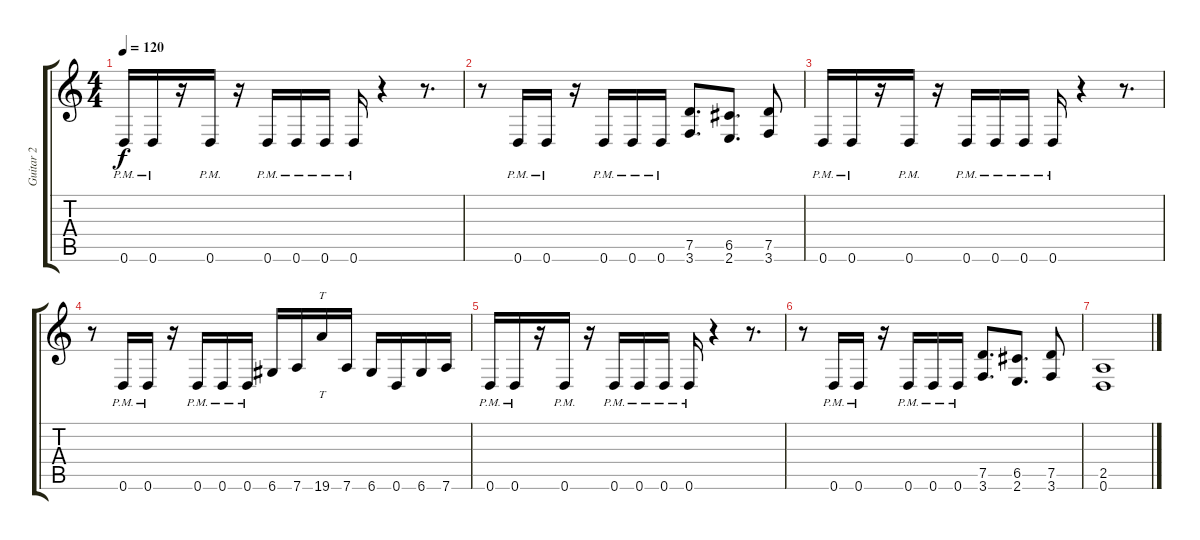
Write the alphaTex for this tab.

\track ("Guitar 2" "Guitar 2") {instrument overdrivenguitar}
\staff {score tabs}
\tuning (D4 A3 F3 C3 G2 D2) {hide}
\ts (4 4)
\tempo 120
\clef g2
\ks c
0.6{pm}.16{dy f} 0.6{pm}.16 r.16 0.6{pm}.16 r.16 0.6{pm}.16 0.6{pm}.16 0.6{pm}.16 0.6{pm}.16 r.4 r.8{d} |
r.8 0.6{pm}.16 0.6{pm}.16 r.16 0.6{pm}.16 0.6{pm}.16 0.6{pm}.16 (7.5 3.6).8{d} (6.5 2.6).8{d} (7.5 3.6).8 |
0.6{pm}.16 0.6{pm}.16 r.16 0.6{pm}.16 r.16 0.6{pm}.16 0.6{pm}.16 0.6{pm}.16 0.6{pm}.16 r.4 r.8{d} |
r.8 0.6{pm}.16 0.6{pm}.16 r.16 0.6{pm}.16 0.6{pm}.16 0.6{pm}.16 6.6.16 7.6.16 19.6.16{tt} 7.6.16 6.6.16 0.6.16 6.6.16 7.6.16 |
0.6{pm}.16 0.6{pm}.16 r.16 0.6{pm}.16 r.16 0.6{pm}.16 0.6{pm}.16 0.6{pm}.16 0.6{pm}.16 r.4 r.8{d} |
r.8 0.6{pm}.16 0.6{pm}.16 r.16 0.6{pm}.16 0.6{pm}.16 0.6{pm}.16 (7.5 3.6).8{d} (6.5 2.6).8{d} (7.5 3.6).8 |
(2.5 0.6).1
